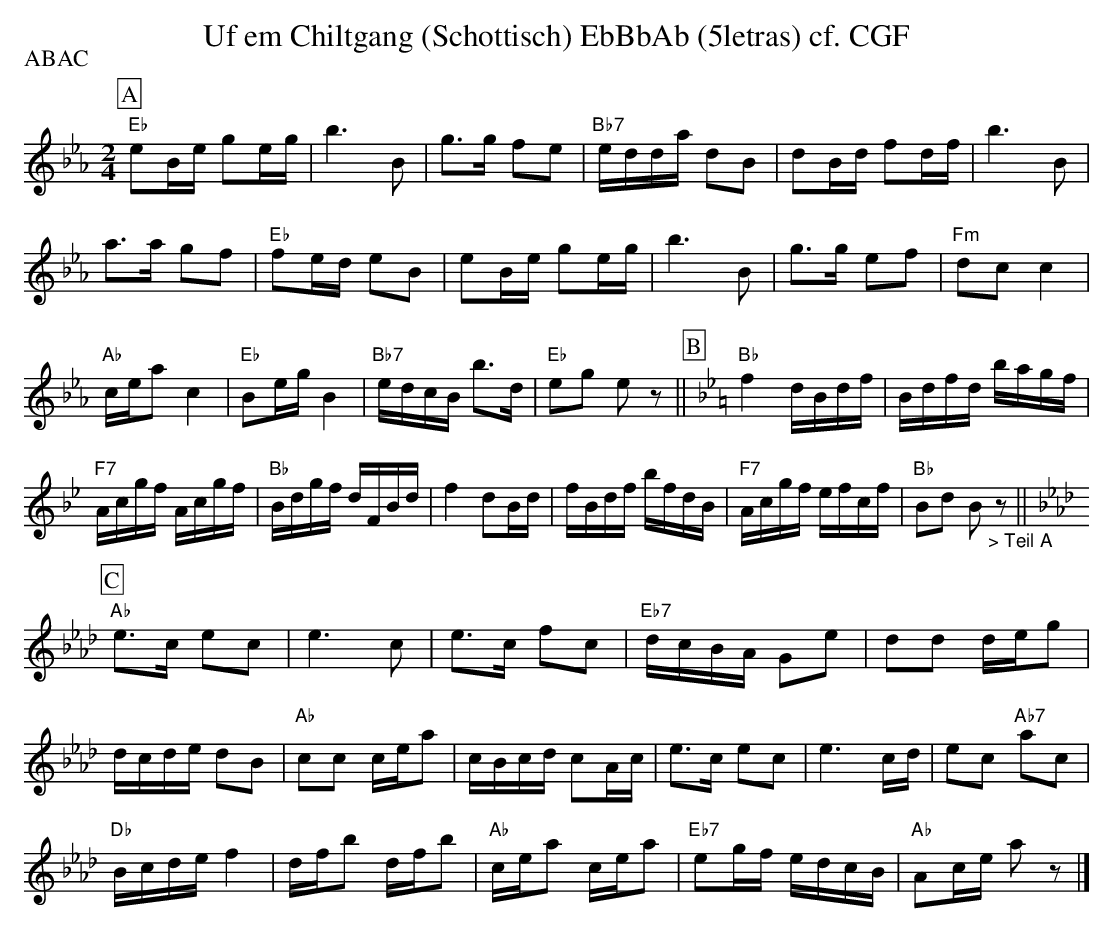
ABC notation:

X:1
T:Uf em Chiltgang (Schottisch) EbBbAb (5letras) cf. CGF
P:ABAC
M:2/4
L:1/16
K:Ebmaj%%MIDI gchordon
[P:A] "Eb"e2Be g2eg | b6B2 | g3g f2e2 | "Bb7"edda d2B2 | d2Bd f2df | b6B2 |
a3a g2f2 | "Eb"f2ed e2B2 | e2Be g2eg | b6B2 | g3g e2f2 | "Fm"d2c2c4 |
"Ab"cea2c4 | "Eb"B2egB4 | "Bb7"edcB b3d | "Eb"e2g2 e2z2 || [P:B] [K:Bbmaj] "Bb"f4 dBdf | Bdfd bagf |
"F7"Acgf Acgf | "Bb"Bdgf dFBd | f4d2Bd | fBdf bfdB | "F7"Acgf efcf | "Bb"B2d2 B2"_> Teil A"z2 || [P:C] [K:Abmaj]
"Ab"e3c e2c2 | e6c2 | e3c f2c2 | "Eb7"dcBA G2e2 | d2d2 deg2 |
dcde d2B2 | "Ab"c2c2 cea2 | cBcd c2Ac | e3c e2c2 | e6cd | e2c2 "Ab7"a2c2 |
"Db"Bcde f4 | dfb2 dfb2 | "Ab"cea2 cea2 | "Eb7"e2gf edcB | "Ab"A2ce a2z2 |]
